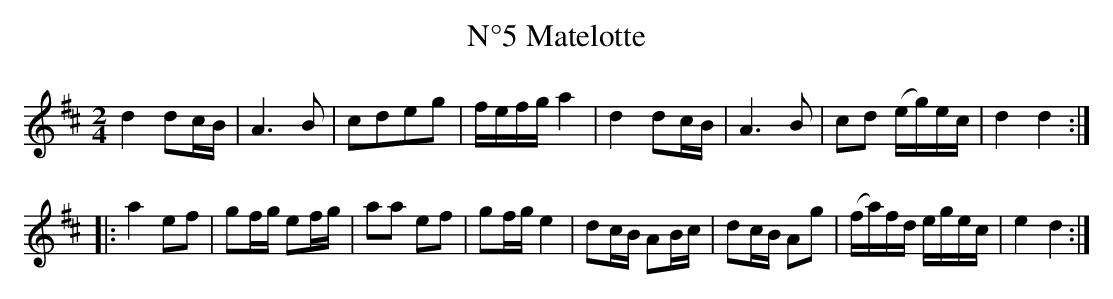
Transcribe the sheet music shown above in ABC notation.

X:1
T:N°5 Matelotte
M:2/4
K:Dmaj
L:1/16
d4 d2cB|A6 B2|c2d2e2g2|fefg a4|d4 d2cB|A6 B2|c2d2 (eg)ec|d4 d4:|
|:a4 e2f2|g2fg e2fg|a2a2 e2f2|g2fg e4|d2cB A2Bc|d2cB A2g2|(fa)fd egec|e4 d4:|]
